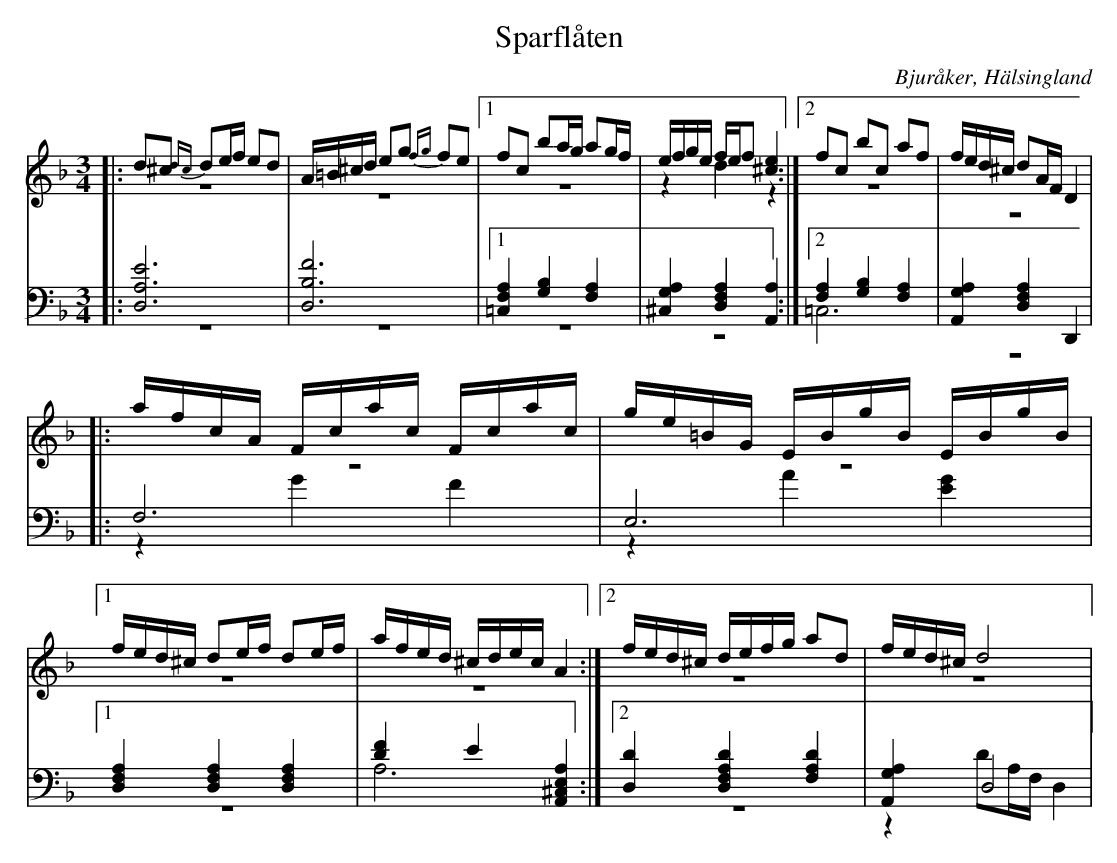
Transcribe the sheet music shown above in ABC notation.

X:1
T: Sparflåten
O: Bjuråker, Hälsingland
M: 3/4
L: 1/8
K: Dm
V:1
V:2 merge
V:3
V:4 merge
V:1
|:d^c {dc}de/f/ ed|A/=B/^c/d/ eg {fg}fe|1 fc ba/g/ ag/f/| e/f/g/e/ f/e/f [^c2e2]:|2 fc bc af|f/e/d/^c/ dA/F/ D2|
|:a/f/c/A/  F/c/a/c/ F/c/a/c/|g/e/=B/G/  E/B/g/B/  E/B/g/B/|1 f/e/d/^c/ de/f/ de/f/|a/f/e/d/ ^c/d/e/c/ A2:|2 f/e/d/^c/ d/e/f/g/ ad|f/e/d/^c/ d4|
V:2
|:z6|z6|1 z6|z2 d2 z2:|2 z6|z6|
|:z6|z6|1 z6|z6:|2 z6|z6|
V:3 clef=bass
|:[D,6A,6E6]|[D,6B,6F6]|1 [=C,2F,2A,2] [G,2B,2] [F,2A,2]|[^C,2G,2A,2] [D,2F,2A,2] [A,,2A,2]:|2 [F,2A,2] [G,2B,2] [F,2A,2]|[A,,2G,2A,2] [D,2F,2A,2] D,,2|
|:F,6|E,6|1 [D,2F,2A,2] [D,2F,2A,2] [D,2F,2A,2]|[D2F2] E2 [A,,2^C,2E,2A,2]:|2 [D,2D2] [D,2F,2A,2D2] [F,2A,2D2]|[A,,2G,2A,2] D,4|
V:4 clef=bass
|:z6|z6|1 z6|z6:|2 =C,6|z6|
|:z2 G2 F2|z2 A2 [E2G2]|1 z6|A,6:|2 z6|z2 DA,/F,/ D,2|
